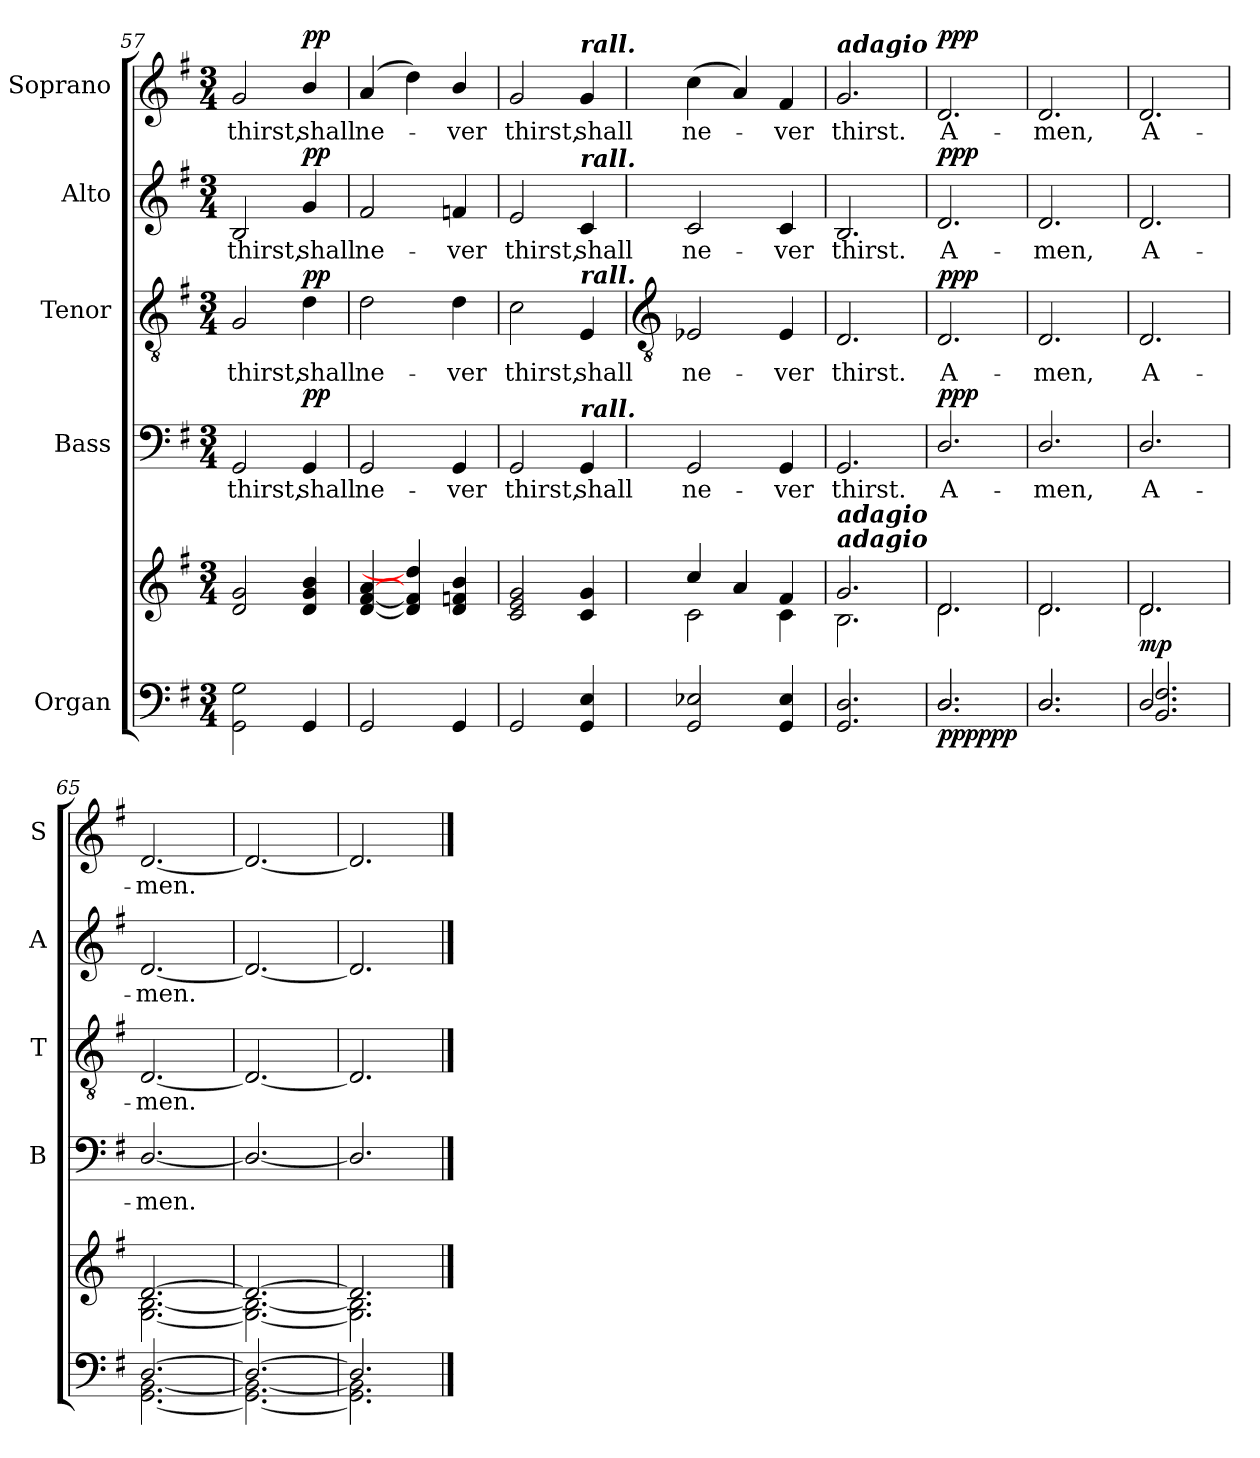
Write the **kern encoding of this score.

**kern	**kern	**dynam	**kern	**text	**dynam	**kern	**text	**dynam	**kern	**text	**dynam	**kern	**text	**dynam
*part5	*part5	*part5	*part4	*part4	*part4	*part3	*part3	*part3	*part2	*part2	*part2	*part1	*part1	*part1
*staff6	*staff5	*staff5/6	*staff4	*staff4	*staff4	*staff3	*staff3	*staff3	*staff2	*staff2	*staff2	*staff1	*staff1	*staff1
*I"Organ	*	*	*I"Bass	*	*	*I"Tenor	*	*	*I"Alto	*	*	*I"Soprano	*	*
*	*	*	*I'B	*	*	*I'T	*	*	*I'A	*	*	*I'S	*	*
*clefF4	*clefG2	*	*clefF4	*	*	*clefGv2	*	*	*clefG2	*	*	*clefG2	*	*
*k[f#]	*k[f#]	*	*k[f#]	*	*	*k[f#]	*	*	*k[f#]	*	*	*k[f#]	*	*
*G:	*G:	*	*G:	*	*	*G:	*	*	*G:	*	*	*G:	*	*
*M3/4	*M3/4	*	*M3/4	*	*	*M3/4	*	*	*M3/4	*	*	*M3/4	*	*
=57	=57	=57	=57	=57	=57	=57	=57	=57	=57	=57	=57	=57	=57	=57
!	!	!	!	!LO:LY:b	!	!	!LO:LY:b	!	!	!LO:LY:b	!	!	!LO:LY:b	!
2GG\ 2G\	2d 2g	.	2GG	thirst,	.	2G	thirst,	.	2B	thirst,	.	2g	thirst,	.
!	!	!	!	!LO:LY:b	!LO:DY:b	!	!LO:LY:b	!LO:DY:b	!	!LO:LY:b	!LO:DY:b	!	!LO:LY:b	!LO:DY:b
4GG	4d/ 4g/ 4b/	.	4GG	shall	pp	4d	shall	pp	4g	shall	pp	4b/	shall	pp
=58	=58	=58	=58	=58	=58	=58	=58	=58	=58	=58	=58	=58	=58	=58
!	!	!	!	!LO:LY:b	!	!	!LO:LY:b	!	!	!LO:LY:b	!	!	!LO:LY:b	!
2GG	[4d [4f# [4a	.	2GG	ne-	.	2d	ne-	.	2f#	ne-	.	(<4a	ne-	.
.	4d/] 4f#/] 4dd/]	.	.	.	.	.	.	.	.	.	.	4dd)	.	.
!	!	!	!	!LO:LY:b	!	!	!LO:LY:b	!	!	!LO:LY:b	!	!	!LO:LY:b	!
4GG	4d/ 4fn/ 4b/	.	4GG	-ver	.	4d	-ver	.	4fn	-ver	.	4b/	ver	.
=59	=59	=59	=59	=59	=59	=59	=59	=59	=59	=59	=59	=59	=59	=59
!	!	!	!	!LO:LY:b	!	!	!LO:LY:b	!	!	!LO:LY:b	!	!	!LO:LY:b	!
2GG	2c 2e 2g	.	2GG	thirst,	.	2c	thirst,	.	2e	thirst,	.	2g	thirst,	.
!	!	!	!	!	!	!	!	!	!	!	!	!LO:TX:a:Bi:t=rall.	!	!
!	!	!	!	!	!	!	!	!	!LO:TX:a:Bi:t=rall.	!	!	!	!	!
!	!	!	!	!	!	!LO:TX:a:Bi:t=rall.	!	!	!	!	!	!	!	!
!	!	!	!LO:TX:a:Bi:t=rall.	!	!	!	!	!	!	!	!	!	!	!
!	!	!	!	!LO:LY:b	!	!	!LO:LY:b	!	!	!LO:LY:b	!	!	!LO:LY:b	!
4GG 4E	4c 4g	.	4GG	shall	.	4E	shall	.	4c	shall	.	4g	shall	.
!!LO:LB:g=z
=60	=60	=60	=60	=60	=60	=60	=60	=60	=60	=60	=60	=60	=60	=60
*	*	*	*	*	*	*clefGv2	*	*	*	*	*	*	*	*
*^	*^	*	*	*	*	*	*	*	*	*	*	*	*	*
!	!	!	!	!	!	!LO:LY:b	!	!	!LO:LY:b	!	!	!LO:LY:b	!	!	!LO:LY:b	!
2.ryy	2GG/ 2E-X/	4cc/	2c\	.	2GG	ne-	.	2E-X	ne-	.	2c	ne-	.	(<4cc	ne-	.
.	.	4a	.	.	.	.	.	.	.	.	.	.	.	4a)	.	.
!	!	!	!	!	!	!LO:LY:b	!	!	!LO:LY:b	!	!	!LO:LY:b	!	!	!LO:LY:b	!
.	4GG/ 4E-/	4f#	4c	.	4GG	-ver	.	4E-	-ver	.	4c	-ver	.	4f#	ver	.
=61	=61	=61	=61	=61	=61	=61	=61	=61	=61	=61	=61	=61	=61	=61	=61	=61
!	!	!	!	!	!	!	!	!	!	!	!	!	!	!LO:TX:a:Bi:t=adagio	!	!
!	!	!LO:TX:a:Bi:t=adagio	!	!	!	!	!	!	!	!	!	!	!	!	!	!
!	!	!LO:TX:a:Bi:t=adagio	!	!	!	!	!	!	!	!	!	!	!	!	!	!
!	!	!	!	!	!	!LO:LY:b	!	!	!LO:LY:b	!	!	!LO:LY:b	!	!	!LO:LY:b	!
2.ryy	2.GG/ 2.D/	2.g	2.B	.	2.GG	thirst.	.	2.D	thirst.	.	2.B	thirst.	.	2.g	thirst.	.
=62	=62	=62	=62	=62	=62	=62	=62	=62	=62	=62	=62	=62	=62	=62	=62	=62
!	!	!	!	!LO:DY:b=2	!	!LO:LY:b	!	!	!LO:LY:b	!	!	!LO:LY:b	!	!	!LO:LY:b	!
!	!	!	!	!LO:DY:n=1:b	!	!	!LO:DY:b	!	!	!LO:DY:b	!	!	!LO:DY:b	!	!	!LO:DY:b
2.D/	2.D/	2.d	2.d	ppp ppp	2.D/	A-	ppp	2.D	A-	ppp	2.d	A-	ppp	2.d	A-	ppp
=63	=63	=63	=63	=63	=63	=63	=63	=63	=63	=63	=63	=63	=63	=63	=63	=63
!	!	!	!	!	!	!LO:LY:b	!	!	!LO:LY:b	!	!	!LO:LY:b	!	!	!LO:LY:b	!
2.D/	2.D/	2.d	2.d	.	2.D/	-men,	.	2.D	-men,	.	2.d	-men,	.	2.d	-men,	.
=64	=64	=64	=64	=64	=64	=64	=64	=64	=64	=64	=64	=64	=64	=64	=64	=64
!	!	!	!	!LO:DY:b	!	!LO:LY:b	!	!	!LO:LY:b	!	!	!LO:LY:b	!	!	!LO:LY:b	!
2.D/	2.BB/ 2.F#/	2.d	2.d	mp	2.D/	A-	.	2.D	A-	.	2.d	A-	.	2.d	A-	.
=65	=65	=65	=65	=65	=65	=65	=65	=65	=65	=65	=65	=65	=65	=65	=65	=65
!	!	!	!	!	!	!LO:LY:b	!	!	!LO:LY:b	!	!	!LO:LY:b	!	!	!LO:LY:b	!
[2.D/	[2.GG\ [2.BB\	[2.d	[2.G\ [2.B\	.	[2.D/	-men.	.	[2.D	-men.	.	[2.d	-men.	.	[2.d	-men.	.
=66	=66	=66	=66	=66	=66	=66	=66	=66	=66	=66	=66	=66	=66	=66	=66	=66
2.D/_	2.GG\_ 2.BB\_	2.d_	2.G\_ 2.B\_	.	2.D/_	.	.	2.D_	.	.	2.d_	.	.	2.d_	.	.
=67	=67	=67	=67	=67	=67	=67	=67	=67	=67	=67	=67	=67	=67	=67	=67	=67
2.D/]	2.GG\] 2.BB\]	2.d]	2.G\] 2.B\]	.	2.D/]	.	.	2.D]	.	.	2.d]	.	.	2.d]	.	.
*v	*v	*	*	*	*	*	*	*	*	*	*	*	*	*	*	*
*	*v	*v	*	*	*	*	*	*	*	*	*	*	*	*	*
==	==	==	==	==	==	==	==	==	==	==	==	==	==	==
*-	*-	*-	*-	*-	*-	*-	*-	*-	*-	*-	*-	*-	*-	*-
